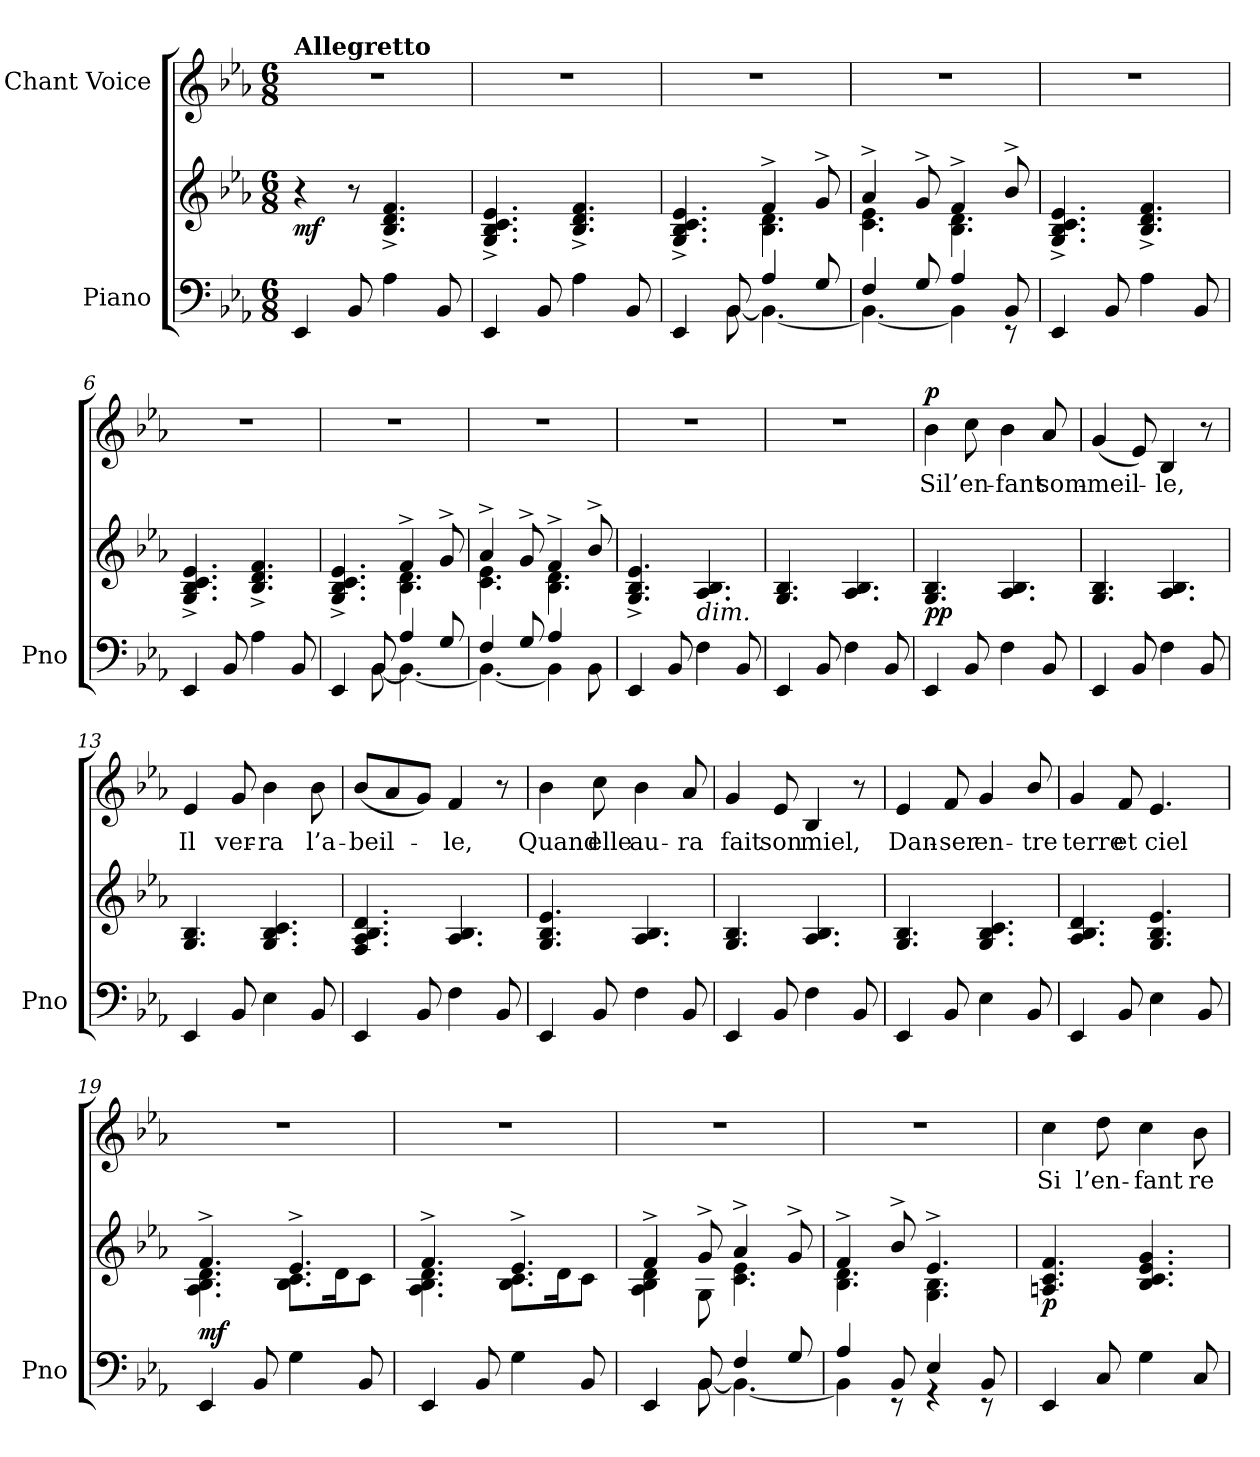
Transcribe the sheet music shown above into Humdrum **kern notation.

**kern	**kern	**dynam	**kern	**text	**dynam
*part2	*part2	*part2	*part1	*part1	*part1
*staff3	*staff2	*staff2/3	*staff1	*staff1	*staff1
*I"Piano	*	*	*I"Chant Voice	*	*
*I'Pno	*	*	*	*	*
*clefF4	*clefG2	*	*clefG2	*	*
*k[b-e-a-]	*k[b-e-a-]	*	*k[b-e-a-]	*	*
*M6/8	*M6/8	*	*M6/8	*	*
*MM132	*MM132	*	*MM132	*	*
=1	=1	=1	=1	=1	=1
!	!	!	!LO:TX:a:B:t=Allegretto	!	!
!	!	!LO:DY:b	!	!	!
4EE-/	4r	mf	2.r	.	.
8BB-/	8r	.	.	.	.
4A-\	4.B-/^> 4.d/^> 4.f/^>	.	.	.	.
8BB-/	.	.	.	.	.
=2	=2	=2	=2	=2	=2
4EE-/	4.G/^> 4.B-/^> 4.c/^> 4.e-/^>	.	2.r	.	.
8BB-/	.	.	.	.	.
4A-\	4.B-/^> 4.d/^> 4.f/^>	.	.	.	.
8BB-/	.	.	.	.	.
=3	=3	=3	=3	=3	=3
*^	*^	*	*	*	*
4EE-/	4ryy	4.G/^> 4.B-/^> 4.c/^> 4.e-/^>	4.ryy	.	2.r	.	.
8BB-/	[8BB-\	.	.	.	.	.	.
4A-/	4.BB-\_	4f^/	4.B-\ 4.d\	.	.	.	.
8G/	.	8g^/	.	.	.	.	.
=4	=4	=4	=4	=4	=4	=4	=4
4F/	4.BB-\_	4a-^/	4.c\ 4.e-\	.	2.r	.	.
8G/	.	8g^/	.	.	.	.	.
4A-/	4BB-\]	4f^/	4.B-\ 4.d\	.	.	.	.
8BB-/	8r	8b-^/	.	.	.	.	.
*v	*v	*	*	*	*	*	*
*	*v	*v	*	*	*	*
=5	=5	=5	=5	=5	=5
4EE-/	4.G/^> 4.B-/^> 4.c/^> 4.e-/^>	.	2.r	.	.
8BB-/	.	.	.	.	.
4A-\	4.B-/^> 4.d/^> 4.f/^>	.	.	.	.
8BB-/	.	.	.	.	.
=6	=6	=6	=6	=6	=6
4EE-/	4.G/^> 4.B-/^> 4.c/^> 4.e-/^>	.	2.r	.	.
8BB-/	.	.	.	.	.
4A-\	4.B-/^> 4.d/^> 4.f/^>	.	.	.	.
8BB-/	.	.	.	.	.
=7	=7	=7	=7	=7	=7
*^	*^	*	*	*	*
4EE-/	4ryy	4.G/^> 4.B-/^> 4.c/^> 4.e-/^>	4.ryy	.	2.r	.	.
8BB-/	[8BB-\	.	.	.	.	.	.
4A-/	4.BB-\_	4f^/	4.B-\ 4.d\	.	.	.	.
8G/	.	8g^/	.	.	.	.	.
=8	=8	=8	=8	=8	=8	=8	=8
4F/	4.BB-\_	4a-^/	4.c\ 4.e-\	.	2.r	.	.
8G/	.	8g^/	.	.	.	.	.
4A-/	4BB-\]	4f^/	4.B-\ 4.d\	.	.	.	.
8ryy	8BB-\	8b-^/	.	.	.	.	.
*v	*v	*	*	*	*	*	*
*	*v	*v	*	*	*	*
=9	=9	=9	=9	=9	=9
4EE-/	4.G/^> 4.B-/^> 4.e-/^>	.	2.r	.	.
8BB-/	.	.	.	.	.
!	!LO:TX:b:i:t=dim.	!	!	!	!
4F\	4.A-/ 4.B-/	.	.	.	.
8BB-/	.	.	.	.	.
=10	=10	=10	=10	=10	=10
4EE-/	4.G/ 4.B-/	.	2.r	.	.
8BB-/	.	.	.	.	.
4F\	4.A-/ 4.B-/	.	.	.	.
8BB-/	.	.	.	.	.
=11	=11	=11	=11	=11	=11
!	!	!LO:DY:b	!	!	!LO:DY:a
4EE-/	4.G/ 4.B-/	pp	4b-\	Si	p
8BB-/	.	.	8cc\	l’en-	.
4F\	4.A-/ 4.B-/	.	4b-\	-fant	.
8BB-/	.	.	8a-/	som-	.
=12	=12	=12	=12	=12	=12
4EE-/	4.G/ 4.B-/	.	(4g/	-meil-	.
8BB-/	.	.	8e-/)	.	.
4F\	4.A-/ 4.B-/	.	4B-/	-le,	.
8BB-/	.	.	8r	.	.
=13	=13	=13	=13	=13	=13
4EE-/	4.G/ 4.B-/	.	4e-/	Il	.
8BB-/	.	.	8g/	ver-	.
4E-\	4.G/ 4.B-/ 4.c/	.	4b-\	-ra	.
8BB-/	.	.	8b-\	l’a-	.
=14	=14	=14	=14	=14	=14
4EE-/	4.F/ 4.A-/ 4.B-/ 4.d/	.	(8b-/L	-beil-	.
.	.	.	8a-/	.	.
8BB-/	.	.	8g/J)	.	.
4F\	4.A-/ 4.B-/	.	4f/	-le,	.
8BB-/	.	.	8r	.	.
=15	=15	=15	=15	=15	=15
4EE-/	4.G/ 4.B-/ 4.e-/	.	4b-\	Quand	.
8BB-/	.	.	8cc\	elle	.
4F\	4.A-/ 4.B-/	.	4b-\	au-	.
8BB-/	.	.	8a-/	-ra	.
=16	=16	=16	=16	=16	=16
4EE-/	4.G/ 4.B-/	.	4g/	fait	.
8BB-/	.	.	8e-/	son	.
4F\	4.A-/ 4.B-/	.	4B-/	miel,	.
8BB-/	.	.	8r	.	.
=17	=17	=17	=17	=17	=17
4EE-/	4.G/ 4.B-/	.	4e-/	Dan-	.
8BB-/	.	.	8f/	-ser	.
4E-\	4.G/ 4.B-/ 4.c/	.	4g/	en-	.
8BB-/	.	.	8b-/	-tre	.
=18	=18	=18	=18	=18	=18
4EE-/	4.A-/ 4.B-/ 4.d/	.	4g/	terre	.
8BB-/	.	.	8f/	et	.
4E-\	4.G/ 4.B-/ 4.e-/	.	4.e-/	ciel	.
8BB-/	.	.	.	.	.
=19	=19	=19	=19	=19	=19
*	*^	*	*	*	*
!	!	!	!LO:DY:b	!	!	!
4EE-/	4.f^/	4.A-\ 4.B-\ 4.d\	mf	2.r	.	.
8BB-/	.	.	.	.	.	.
4G\	4.e-^/	8.B-\ 8.c\L	.	.	.	.
.	.	16d\K	.	.	.	.
8BB-/	.	8c\J	.	.	.	.
=20	=20	=20	=20	=20	=20	=20
4EE-/	4.f^/	4.A-\ 4.B-\ 4.d\	.	2.r	.	.
8BB-/	.	.	.	.	.	.
4G\	4.e-^/	8.B-\ 8.c\L	.	.	.	.
.	.	16d\K	.	.	.	.
8BB-/	.	8c\J	.	.	.	.
=21	=21	=21	=21	=21	=21	=21
*^	*	*	*	*	*	*
4EE-/	4ryy	4f^/	4A-\ 4B-\ 4d\	.	2.r	.	.
8BB-/	[8BB-\	8g^/	8G\	.	.	.	.
4F/	4.BB-\_	4a-^/	4.c\ 4.e-\	.	.	.	.
8G/	.	8g^/	.	.	.	.	.
=22	=22	=22	=22	=22	=22	=22	=22
4A-/	4BB-\]	4f^/	4.B-\ 4.d\	.	2.r	.	.
8BB-/	8r	8b-^/	.	.	.	.	.
4E-/	4r	4.e-^/	4.G\ 4.B-\	.	.	.	.
8BB-/	8r	.	.	.	.	.	.
*	*	*v	*v	*	*	*	*
=23	=23	=23	=23	=23	=23	=23
!	!	!	!LO:DY:b	!	!	!
*v	*v	*	*	*	*	*
4EE-/	4.An/ 4.c/ 4.f/	p	4cc\	Si	.
8C/	.	.	8dd\	l’en-	.
4G\	4.B-/ 4.c/ 4.e-/ 4.g/	.	4cc\	-fant	.
8C/	.	.	8b-\	re-	.
=	=	=	=	=	=
*-	*-	*-	*-	*-	*-
